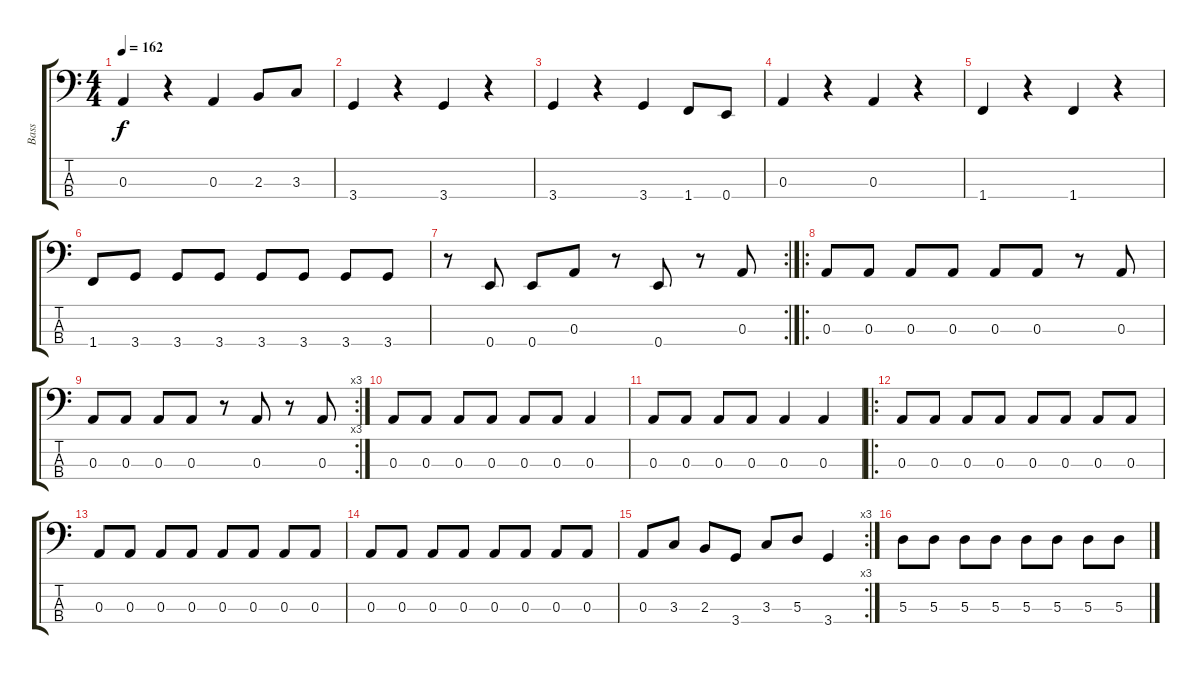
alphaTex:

\track ("Bass" "Bass") {instrument electricbassfinger}
\staff {score tabs}
\tuning (G2 D2 A1 E1) {hide}
\ts (4 4)
\tempo 162
\clef f4
\ks c
0.3.4{dy f} r.4 0.3.4 2.3.8 3.3.8 |
3.4.4 r.4 3.4.4 r.4 |
3.4.4 r.4 3.4.4 1.4.8 0.4.8 |
0.3.4 r.4 0.3.4 r.4 |
1.4.4 r.4 1.4.4 r.4 |
1.4.8 3.4.8 3.4.8 3.4.8 3.4.8 3.4.8 3.4.8 3.4.8 |
\rc 2
r.8{instrument slapbass1} 0.4.8 0.4.8 0.3.8 r.8 0.4.8 r.8 0.3.8 |
\ro
0.3.8{instrument electricbassfinger} 0.3.8 0.3.8 0.3.8 0.3.8 0.3.8 r.8 0.3.8 |
\rc 3
0.3.8 0.3.8 0.3.8 0.3.8 r.8 0.3.8 r.8 0.3.8 |
0.3.8 0.3.8 0.3.8 0.3.8 0.3.8 0.3.8 0.3.4 |
0.3.8 0.3.8 0.3.8 0.3.8 0.3.4 0.3.4 |
\ro
0.3.8{instrument electricbassfinger} 0.3.8 0.3.8 0.3.8 0.3.8 0.3.8 0.3.8 0.3.8 |
0.3.8 0.3.8 0.3.8 0.3.8 0.3.8 0.3.8 0.3.8 0.3.8 |
0.3.8 0.3.8 0.3.8 0.3.8 0.3.8 0.3.8 0.3.8 0.3.8 |
\rc 3
0.3.8 3.3.8 2.3.8 3.4.8 3.3.8 5.3.8 3.4.4 |
5.3.8 5.3.8 5.3.8 5.3.8 5.3.8 5.3.8 5.3.8 5.3.8
